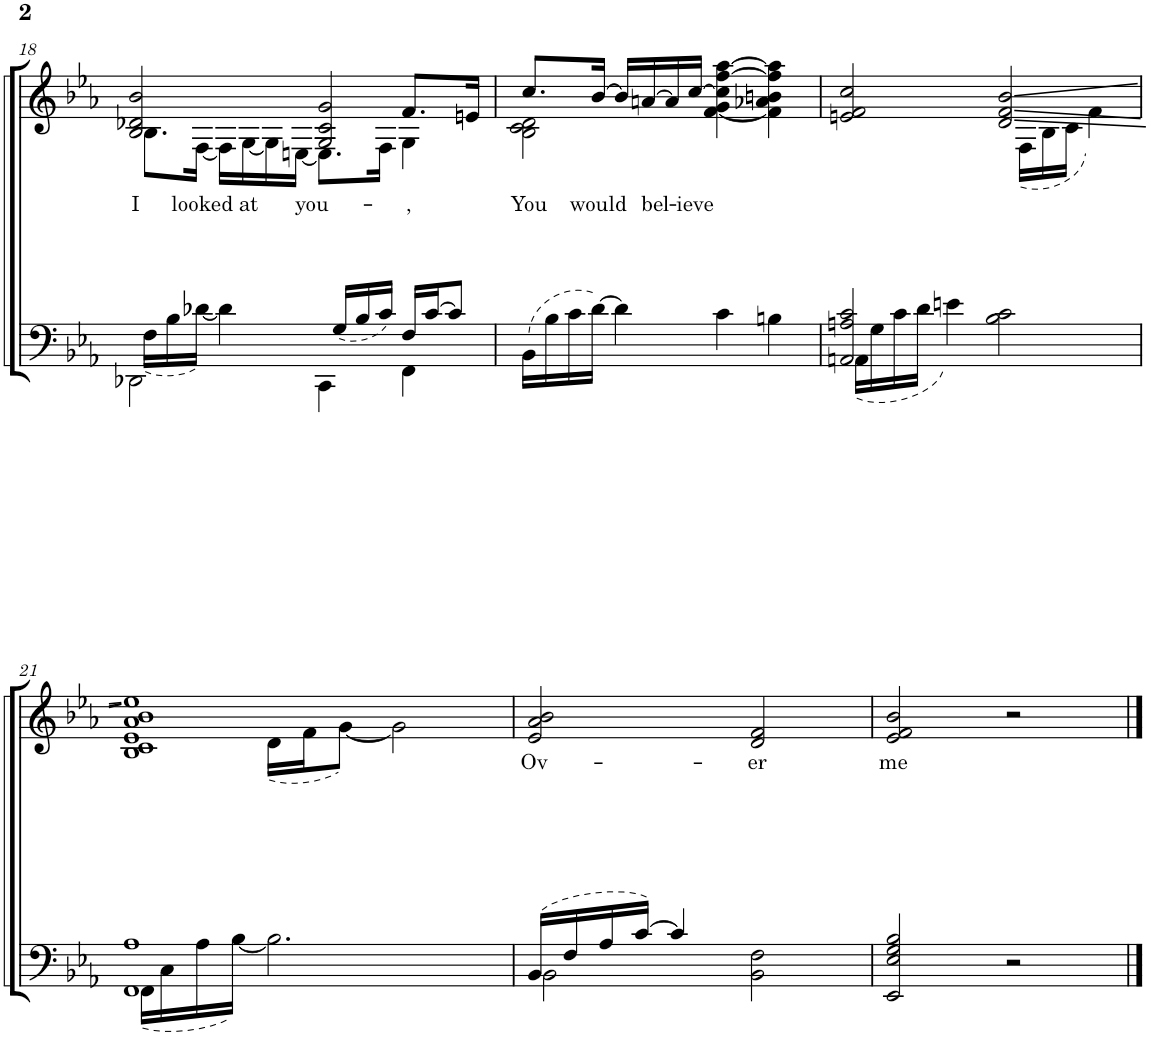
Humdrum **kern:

**kern	**kern	**text
*part2	*part1	*part1
*staff2	*staff1	*staff1
*I"Voice	*I"Voice	*
!!LO:PB:g=z
*clefF4	*clefG2	*
*k[b-e-a-]	*k[b-e-a-]	*
*M4/4	*M4/4	*
=18	=18	=18
*^	*^	*
!	!	!	!	!LO:LY:b
*	*	*	*^	*
2DD-X\	16ryy	2B-/ 2d-X/ 2b-/	8.B-\L	2.ryy	I
.	(16F\LL	.	.	.	.
.	16B-\	.	.	.	.
!	!	!	!	!	!LO:LY:b
.	[16d-X\JJ)	.	[16F\Jk	.	looked
.	4d-\]	.	16F\LL]	.	.
!	!	!	!	!	!LO:LY:b
.	.	.	[16G\	.	at
.	.	.	16G\]	.	.
!	!	!	!	!	!LO:LY:b
.	.	.	[16En\JJ	.	you-
4CC\	16ryy	2G/ 2c/ 2g/	8.E\L]	.	.
.	(16G/LL	.	.	.	.
.	16B-/	.	.	.	.
.	16c/JJ)	.	16F\Jk	.	.
!	!	!	!	!	!LO:LY:b
4FF\	16F/LL	.	4G\	8.f/L	-,
.	[16c/J	.	.	.	.
.	8c/J]	.	.	.	.
.	.	.	.	16en/Jk	.
*v	*v	*	*	*	*
=19	=19	=19	=19	=19
!	!	!	!	!LO:LY:b
*	*	*v	*v	*
(16BB-\LL	8.cc/L	2B-\ 2c\ 2d\	You
16B-\	.	.	.
16c\	.	.	.
!	!	!	!LO:LY:b
[16d\JJ)	[16b-/Jk	.	would
4d\]	16b-/LL]	.	.
!	!	!	!LO:LY:b
.	[16an/	.	bel-
.	16a/]	.	.
!	!	!	!LO:LY:b
.	[16cc/JJ	.	-ieve
4c\	[4f\ 4g\ 4cc\] [4ff\ [4aa-\	2ryy	.
4Bn\	4f\] 4a-X\ 4bn\ 4ff\] 4aa-\]	.	.
=20	=20	=20	=20
*^	*	*	*
2AAn/ 2An/ 2c/	(16AA\LL	2en/ 2f/ 2cc/	16ryy	.
*	*	*v	*v	*
.	16G\	.	.
.	16c\	.	.
.	16d\JJ	.	.
.	4en\)	.	.
2B-\ 2c\	2ryy	2d/ 2f/ 2b-/	.
*	*	*^	*
.	.	.	(16F\LL	.
.	.	.	16B-\	.
.	.	.	16c\JJ	.
.	.	.	4f\)	.
!!LO:LB:g=z	!!
=21	=21	=21	=21	=21
1FF 1A-	(16FF\LL	1B- 1c 1e- 1a- 1b- 1ee-	4ryy	.
.	16C\	.	.	.
.	16A-\	.	.	.
.	[16B-\JJ)	.	.	.
.	2.B-\]	.	(16d\LL	.
.	.	.	16f\J	.
.	.	.	[8g\J)	.
.	.	.	2g\]	.
=22	=22	=22	=22	=22
!	!	!	!	!LO:LY:b
*	*	*v	*v	*
(16BB-/LL	2BB-\	2e-/ 2a-/ 2b-/	Ov-
16F/	.	.	.
16A-/	.	.	.
[16c/JJ)	.	.	.
4c/]	.	.	.
!	!	!	!LO:LY:b
2BB-\ 2F\	2ryy	2d/ 2f/	-er
=23	=23	=23	=23
!	!	!	!LO:LY:b
*v	*v	*	*
2EE-/ 2E-/ 2G/ 2B-/	2e-/ 2f/ 2b-/	me
2r	2r	.
==	==	==
*-	*-	*-
